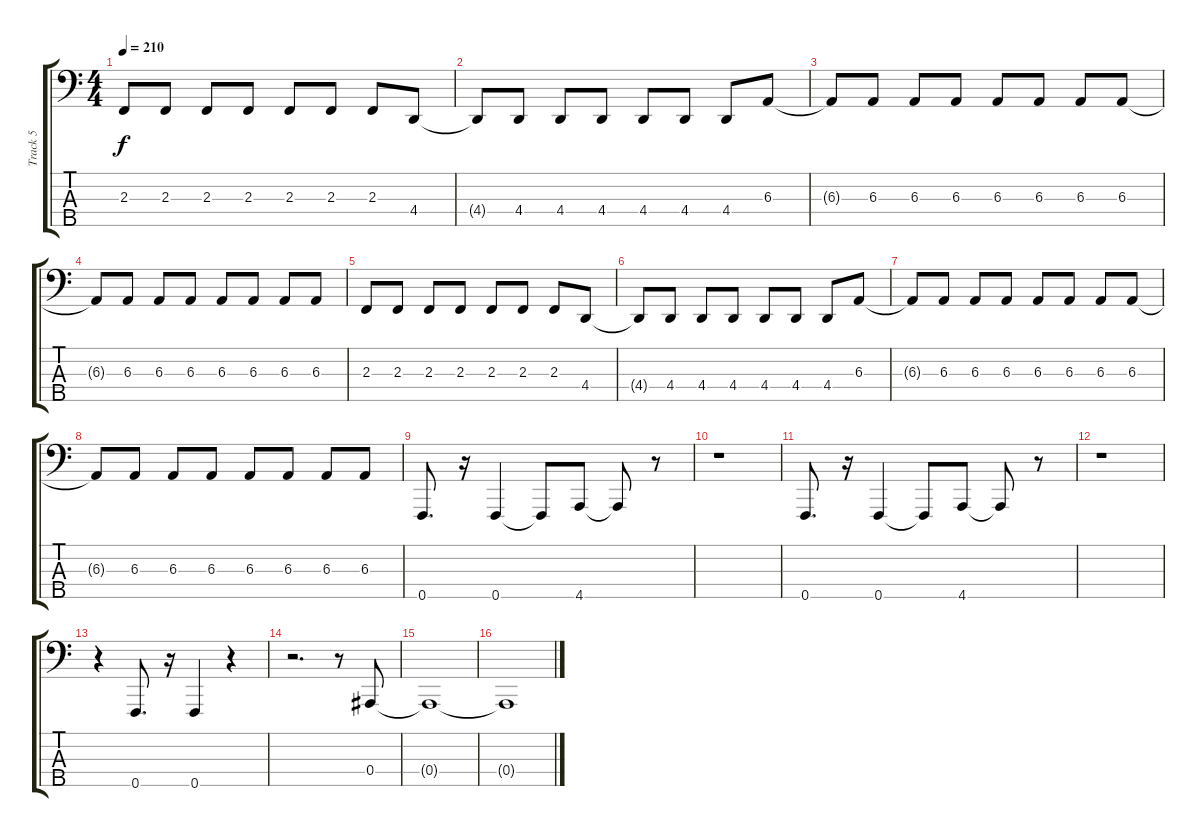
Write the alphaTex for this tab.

\track ("Track 5" "Track 5") {instrument electricbassfinger}
\staff {score tabs}
\tuning (Db2 Ab1 Eb1 Bb0 F0) {hide}
\ts (4 4)
\tempo 210
\clef f4
\ks c
2.3.8{dy f} 2.3.8 2.3.8 2.3.8 2.3.8 2.3.8 2.3.8 4.4.8 |
4.4{t}.8 4.4.8 4.4.8 4.4.8 4.4.8 4.4.8 4.4.8 6.3.8 |
6.3{t}.8 6.3.8 6.3.8 6.3.8 6.3.8 6.3.8 6.3.8 6.3.8 |
6.3{t}.8 6.3.8 6.3.8 6.3.8 6.3.8 6.3.8 6.3.8 6.3.8 |
2.3.8 2.3.8 2.3.8 2.3.8 2.3.8 2.3.8 2.3.8 4.4.8 |
4.4{t}.8 4.4.8 4.4.8 4.4.8 4.4.8 4.4.8 4.4.8 6.3.8 |
6.3{t}.8 6.3.8 6.3.8 6.3.8 6.3.8 6.3.8 6.3.8 6.3.8 |
6.3{t}.8 6.3.8 6.3.8 6.3.8 6.3.8 6.3.8 6.3.8 6.3.8 |
0.5.8{d} r.16 0.5.4 0.5{t}.8 4.5.8 4.5{t}.8 r.8 |
r.1 |
0.5.8{d} r.16 0.5.4 0.5{t}.8 4.5.8 4.5{t}.8 r.8 |
r.1 |
r.4 0.5.8{d} r.16 0.5.4 r.4 |
r.2{d} r.8 0.4.8 |
0.4{t}.1 |
0.4{t}.1
